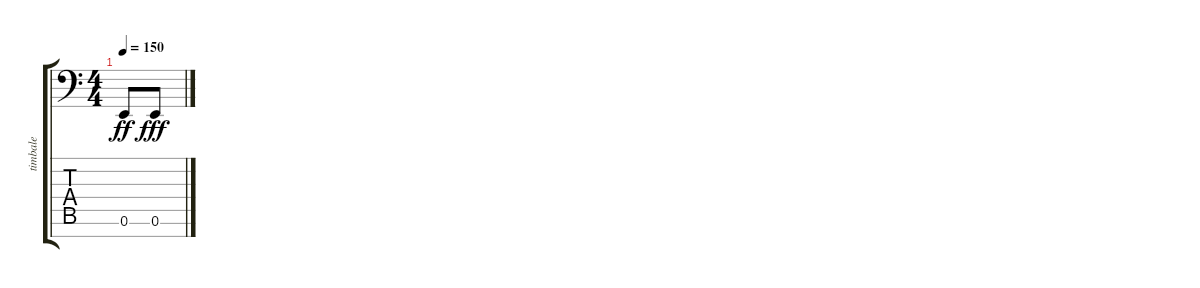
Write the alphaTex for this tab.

\track ("timbale" "timbale") {instrument timpani}
\staff {score tabs}
\tuning (E4 B3 G3 D3 A2 E2 C-1) {hide}
\ts (4 4)
\tempo 150
\clef f4
\ks c
0.6.8{dy ff} 0.6.8{dy fff}
